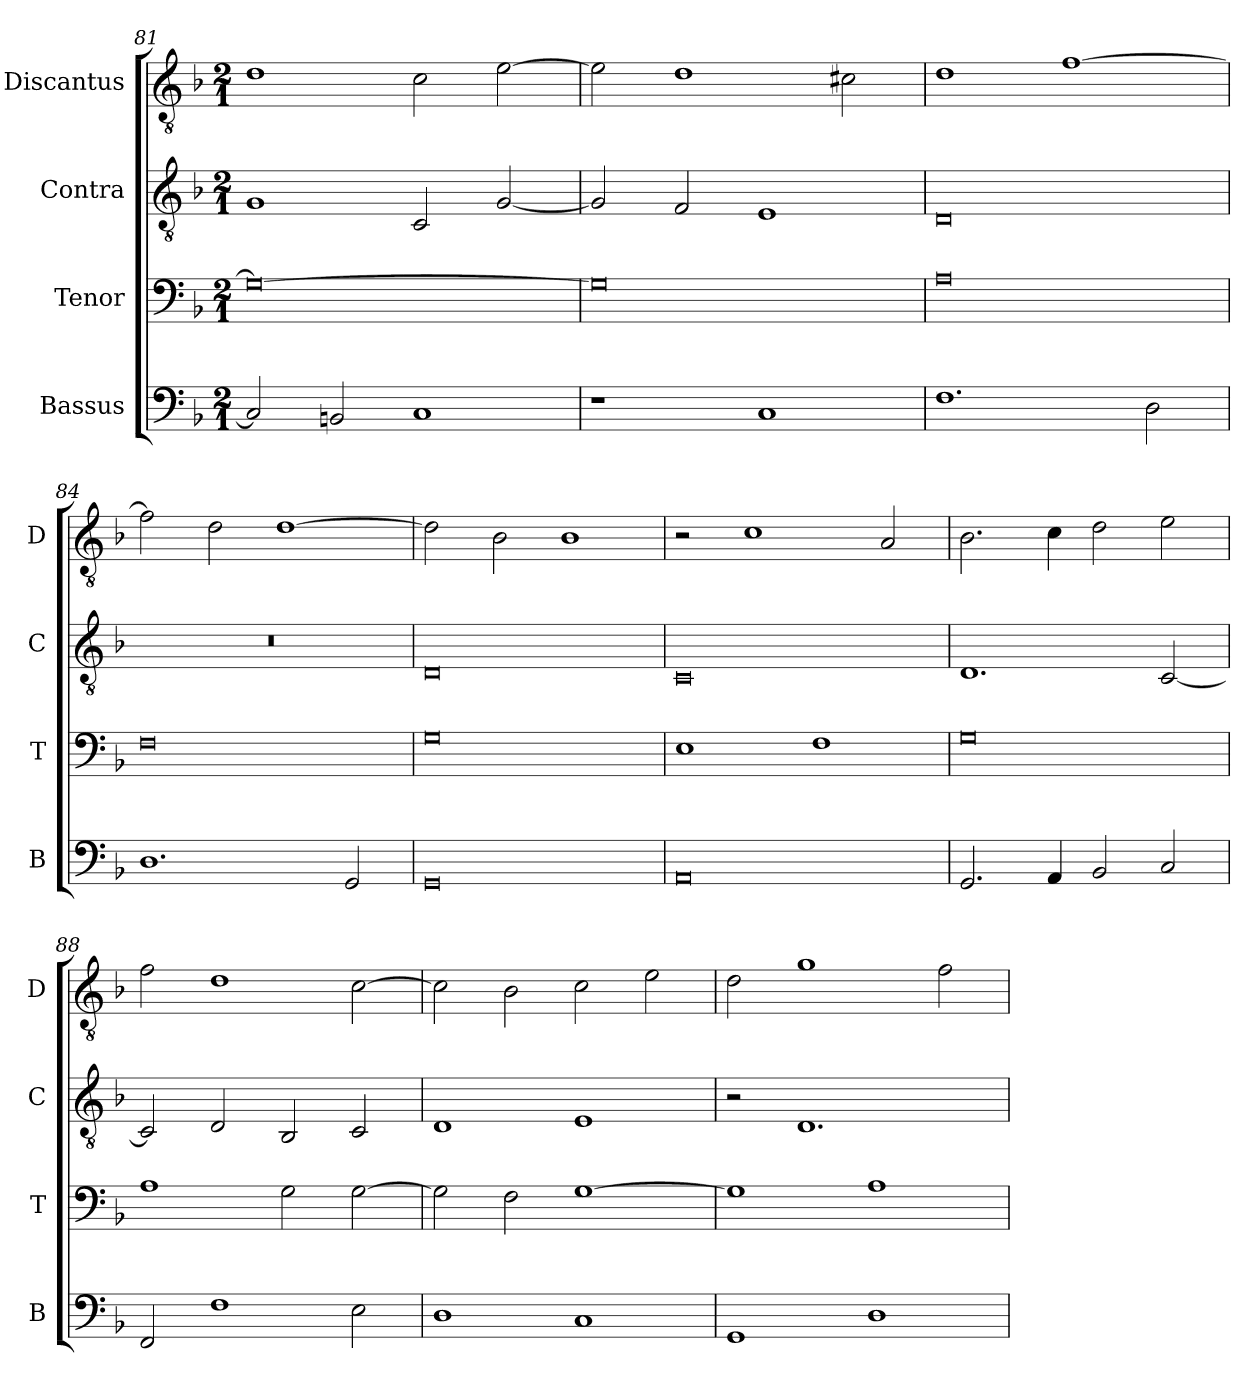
**kern	**kern	**kern	**kern
*part4	*part3	*part2	*part1
*staff4	*staff3	*staff2	*staff1
*I"Bassus	*I"Tenor	*I"Contra	*I"Discantus
*I'B	*I'T	*I'C	*I'D
*clefF4	*clefF4	*clefGv2	*clefGv2
*k[b-]	*k[b-]	*k[b-]	*k[b-]
*M2/1	*M2/1	*M2/1	*M2/1
=81	=81	=81	=81
2C/]	0G_	1G	1d
2BBn/	.	.	.
1C	.	2C/	2c\
.	.	[2G/	[2e\
=82	=82	=82	=82
1r	0G]	2G/]	2e\]
.	.	2F/	1d
1C	.	1E	.
.	.	.	2c#X\
=83	=83	=83	=83
1.F	0A	0D	1d
.	.	.	[1f
2D\	.	.	.
=84	=84	=84	=84
1.D	0F	0r	2f\]
.	.	.	2d\
.	.	.	[1d
2GG/	.	.	.
=85	=85	=85	=85
0GG	0G	0D	2d\]
.	.	.	2B-\
.	.	.	1B-
=86	=86	=86	=86
0AA	1E	0C	2r
.	.	.	1c
.	1F	.	.
.	.	.	2A/
=87	=87	=87	=87
2.GG/	0G	1.D	2.B-\
4AA/	.	.	4c\
2BB-/	.	.	2d\
2C/	.	[2C/	2e\
=88	=88	=88	=88
2FF/	1A	2C/]	2f\
1F	.	2D/	1d
.	2G\	2BB-/	.
2E\	[2G\	2C/	[2c\
=89	=89	=89	=89
1D	2G\]	1D	2c\]
.	2F\	.	2B-\
1C	[1G	1E	2c\
.	.	.	2e\
=90	=90	=90	=90
1GG	1G]	2r	2d\
.	.	1.D	1g
1D	1A	.	.
.	.	.	2f\
=	=	=	=
*-	*-	*-	*-
